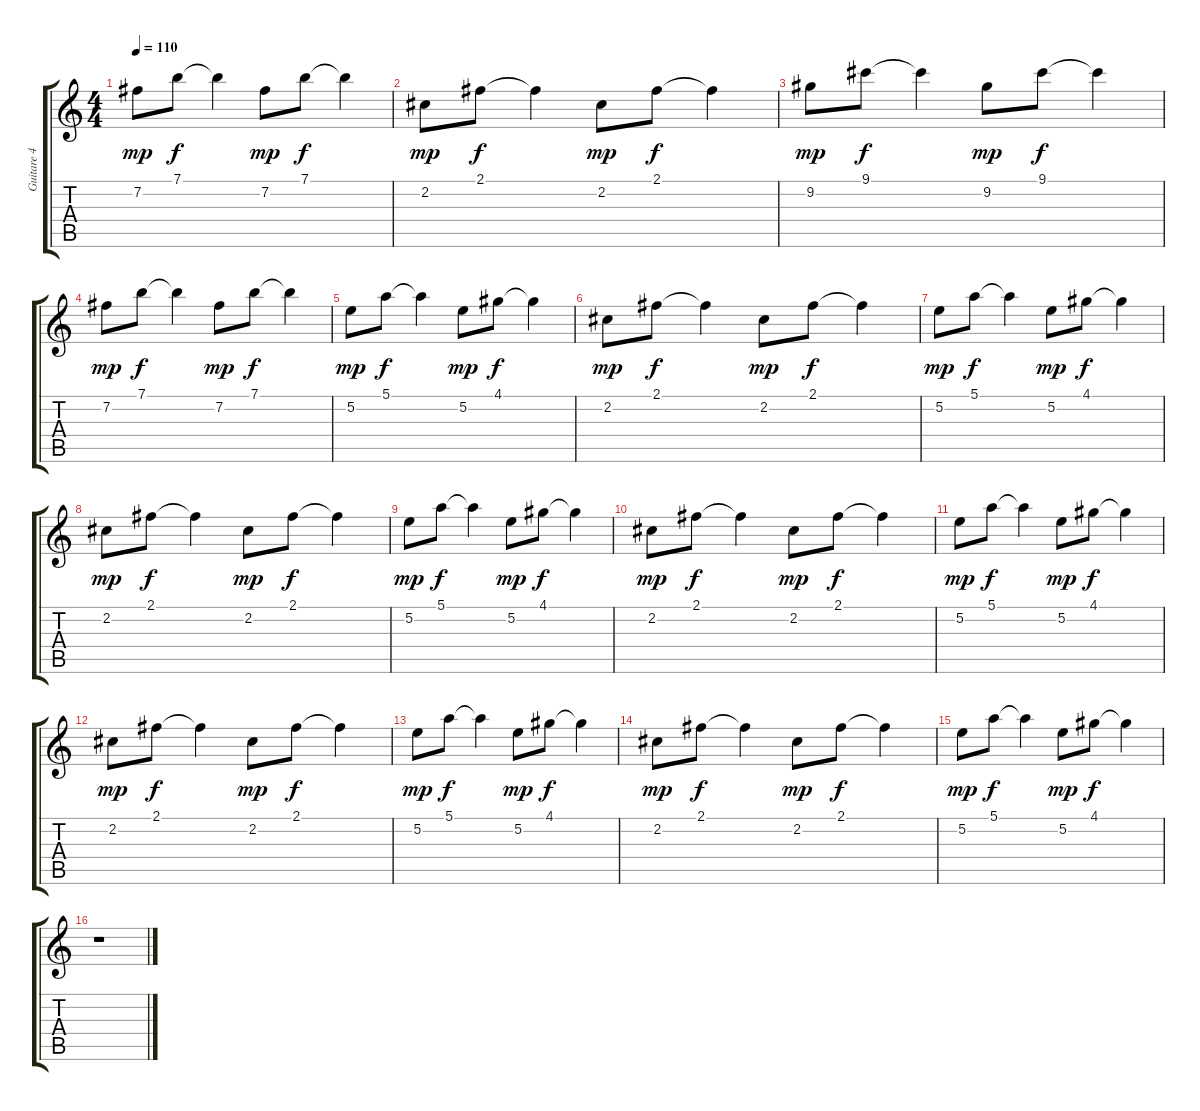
\track ("Guitare 4" "Guitare 4") {instrument electricguitarjazz}
\staff {score tabs}
\tuning (E4 B3 G3 D3 A2 E2) {hide}
\ts (4 4)
\tempo 110
\clef g2
\ks c
7.2.8{dy mp} 7.1.8{dy f} 7.1{t}.4 7.2.8{dy mp} 7.1.8{dy f} 7.1{t}.4 |
2.2.8{dy mp} 2.1.8{dy f} 2.1{t}.4 2.2.8{dy mp} 2.1.8{dy f} 2.1{t}.4 |
9.2.8{dy mp} 9.1.8{dy f} 9.1{t}.4 9.2.8{dy mp} 9.1.8{dy f} 9.1{t}.4 |
7.2.8{dy mp} 7.1.8{dy f} 7.1{t}.4 7.2.8{dy mp} 7.1.8{dy f} 7.1{t}.4 |
5.2.8{dy mp} 5.1.8{dy f} 5.1{t}.4 5.2.8{dy mp} 4.1.8{dy f} 4.1{t}.4 |
2.2.8{dy mp} 2.1.8{dy f} 2.1{t}.4 2.2.8{dy mp} 2.1.8{dy f} 2.1{t}.4 |
5.2.8{dy mp} 5.1.8{dy f} 5.1{t}.4 5.2.8{dy mp} 4.1.8{dy f} 4.1{t}.4 |
2.2.8{dy mp} 2.1.8{dy f} 2.1{t}.4 2.2.8{dy mp} 2.1.8{dy f} 2.1{t}.4 |
5.2.8{dy mp} 5.1.8{dy f} 5.1{t}.4 5.2.8{dy mp} 4.1.8{dy f} 4.1{t}.4 |
2.2.8{dy mp} 2.1.8{dy f} 2.1{t}.4 2.2.8{dy mp} 2.1.8{dy f} 2.1{t}.4 |
5.2.8{dy mp} 5.1.8{dy f} 5.1{t}.4 5.2.8{dy mp} 4.1.8{dy f} 4.1{t}.4 |
2.2.8{dy mp} 2.1.8{dy f} 2.1{t}.4 2.2.8{dy mp} 2.1.8{dy f} 2.1{t}.4 |
5.2.8{dy mp} 5.1.8{dy f} 5.1{t}.4 5.2.8{dy mp} 4.1.8{dy f} 4.1{t}.4 |
2.2.8{dy mp} 2.1.8{dy f} 2.1{t}.4 2.2.8{dy mp} 2.1.8{dy f} 2.1{t}.4 |
5.2.8{dy mp} 5.1.8{dy f} 5.1{t}.4 5.2.8{dy mp} 4.1.8{dy f} 4.1{t}.4 |
r.1
